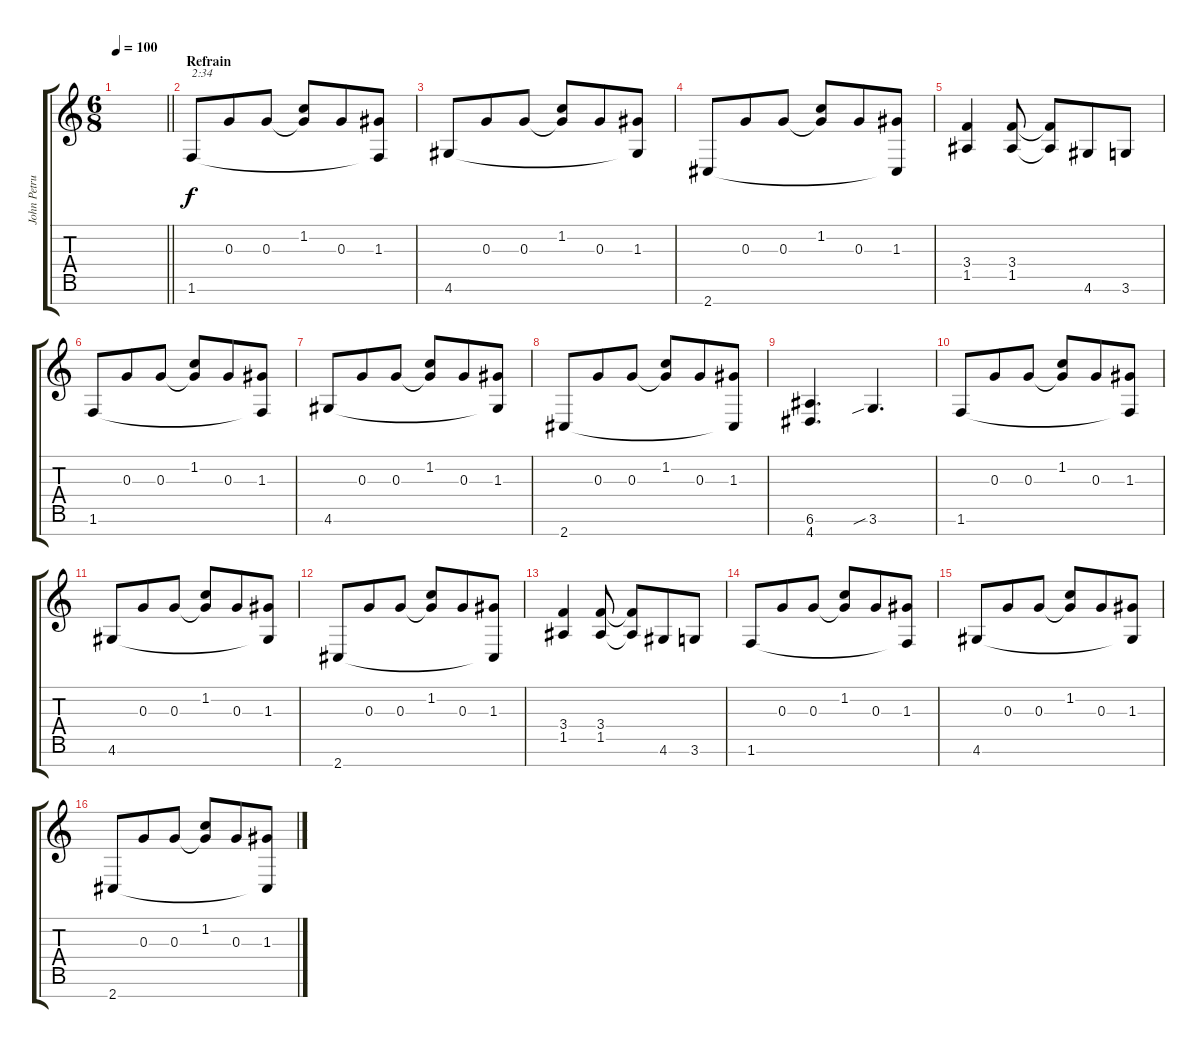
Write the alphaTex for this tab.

\track ("John Petrucci" "John Petru") {instrument distortionguitar}
\staff {score tabs}
\tuning (E4 B3 G3 D3 A2 E2 B1) {hide}
\ts (6 8)
\tempo 100
\clef g2
\barLineRight lightlight
\ks c
|
\section ("" "Refrain")
1.6.8{txt "2:34"} 0.3.8 0.3.8 (1.2 0.3{t}).8 0.3.8 (1.3 1.6{t}).8 |
4.6.8 0.3.8 0.3.8 (1.2 0.3{t}).8 0.3.8 (1.3 4.6{t}).8 |
2.7.8 0.3.8 0.3.8 (1.2 0.3{t}).8 0.3.8 (1.3 2.7{t}).8 |
(3.4 1.5).4 (3.4 1.5).8 (3.4{t} 1.5{t}).8 4.6.8 3.6.8 |
1.6.8 0.3.8 0.3.8 (1.2 0.3{t}).8 0.3.8 (1.3 1.6{t}).8 |
4.6.8 0.3.8 0.3.8 (1.2 0.3{t}).8 0.3.8 (1.3 4.6{t}).8 |
2.7.8 0.3.8 0.3.8 (1.2 0.3{t}).8 0.3.8 (1.3 2.7{t}).8 |
(6.6 4.7).4{d} 3.6{sib}.4{d} |
1.6.8 0.3.8 0.3.8 (1.2 0.3{t}).8 0.3.8 (1.3 1.6{t}).8 |
4.6.8 0.3.8 0.3.8 (1.2 0.3{t}).8 0.3.8 (1.3 4.6{t}).8 |
2.7.8 0.3.8 0.3.8 (1.2 0.3{t}).8 0.3.8 (1.3 2.7{t}).8 |
(3.4 1.5).4 (3.4 1.5).8 (3.4{t} 1.5{t}).8 4.6.8 3.6.8 |
1.6.8 0.3.8 0.3.8 (1.2 0.3{t}).8 0.3.8 (1.3 1.6{t}).8 |
4.6.8 0.3.8 0.3.8 (1.2 0.3{t}).8 0.3.8 (1.3 4.6{t}).8 |
2.7.8 0.3.8 0.3.8 (1.2 0.3{t}).8 0.3.8 (1.3 2.7{t}).8
